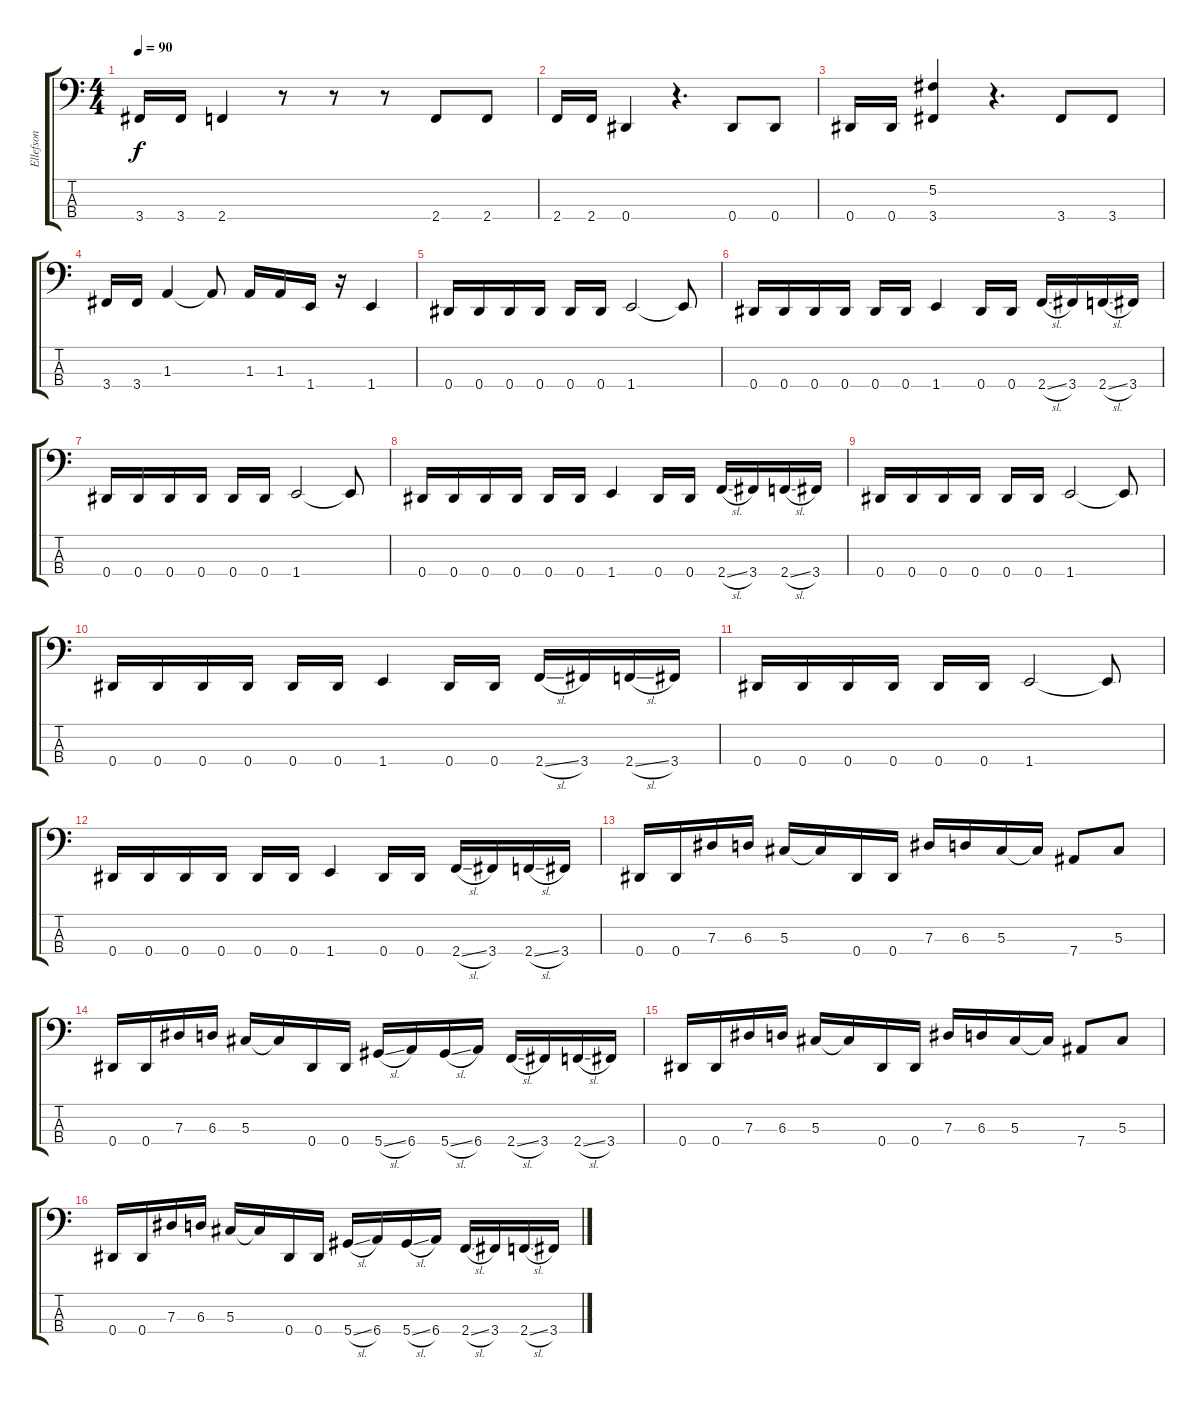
\track ("Ellefson" "Ellefson") {instrument electricbasspick}
\staff {score tabs}
\tuning (Gb2 Db2 Ab1 Eb1) {hide}
\ts (4 4)
\tempo 90
\clef f4
\ks c
3.4.16{dy f} 3.4.16 2.4.4 r.8 r.8 r.8 2.4.8 2.4.8 |
2.4.16 2.4.16 0.4.4 r.4{d} 0.4.8 0.4.8 |
0.4.16 0.4.16 (5.2 3.4).4 r.4{d} 3.4.8 3.4.8 |
3.4.16 3.4.16 1.3.4 1.3{t}.8 1.3.16 1.3.16 1.4.16 r.16 1.4.4 |
0.4.16 0.4.16 0.4.16 0.4.16 0.4.16 0.4.16 1.4.2 1.4{t}.8 |
0.4.16 0.4.16 0.4.16 0.4.16 0.4.16 0.4.16 1.4.4 0.4.16 0.4.16 2.4{sl}.16 3.4.16 2.4{sl}.16 3.4.16 |
0.4.16 0.4.16 0.4.16 0.4.16 0.4.16 0.4.16 1.4.2 1.4{t}.8 |
0.4.16 0.4.16 0.4.16 0.4.16 0.4.16 0.4.16 1.4.4 0.4.16 0.4.16 2.4{sl}.16 3.4.16 2.4{sl}.16 3.4.16 |
0.4.16 0.4.16 0.4.16 0.4.16 0.4.16 0.4.16 1.4.2 1.4{t}.8 |
0.4.16 0.4.16 0.4.16 0.4.16 0.4.16 0.4.16 1.4.4 0.4.16 0.4.16 2.4{sl}.16 3.4.16 2.4{sl}.16 3.4.16 |
0.4.16 0.4.16 0.4.16 0.4.16 0.4.16 0.4.16 1.4.2 1.4{t}.8 |
0.4.16 0.4.16 0.4.16 0.4.16 0.4.16 0.4.16 1.4.4 0.4.16 0.4.16 2.4{sl}.16 3.4.16 2.4{sl}.16 3.4.16 |
0.4.16 0.4.16 7.3.16 6.3.16 5.3.16 5.3{t}.16 0.4.16 0.4.16 7.3.16 6.3.16 5.3.16 5.3{t}.16 7.4.8 5.3.8 |
0.4.16 0.4.16 7.3.16 6.3.16 5.3.16 5.3{t}.16 0.4.16 0.4.16 5.4{sl}.16 6.4.16 5.4{sl}.16 6.4.16 2.4{sl}.16 3.4.16 2.4{sl}.16 3.4.16 |
0.4.16 0.4.16 7.3.16 6.3.16 5.3.16 5.3{t}.16 0.4.16 0.4.16 7.3.16 6.3.16 5.3.16 5.3{t}.16 7.4.8 5.3.8 |
0.4.16 0.4.16 7.3.16 6.3.16 5.3.16 5.3{t}.16 0.4.16 0.4.16 5.4{sl}.16 6.4.16 5.4{sl}.16 6.4.16 2.4{sl}.16 3.4.16 2.4{sl}.16 3.4.16
